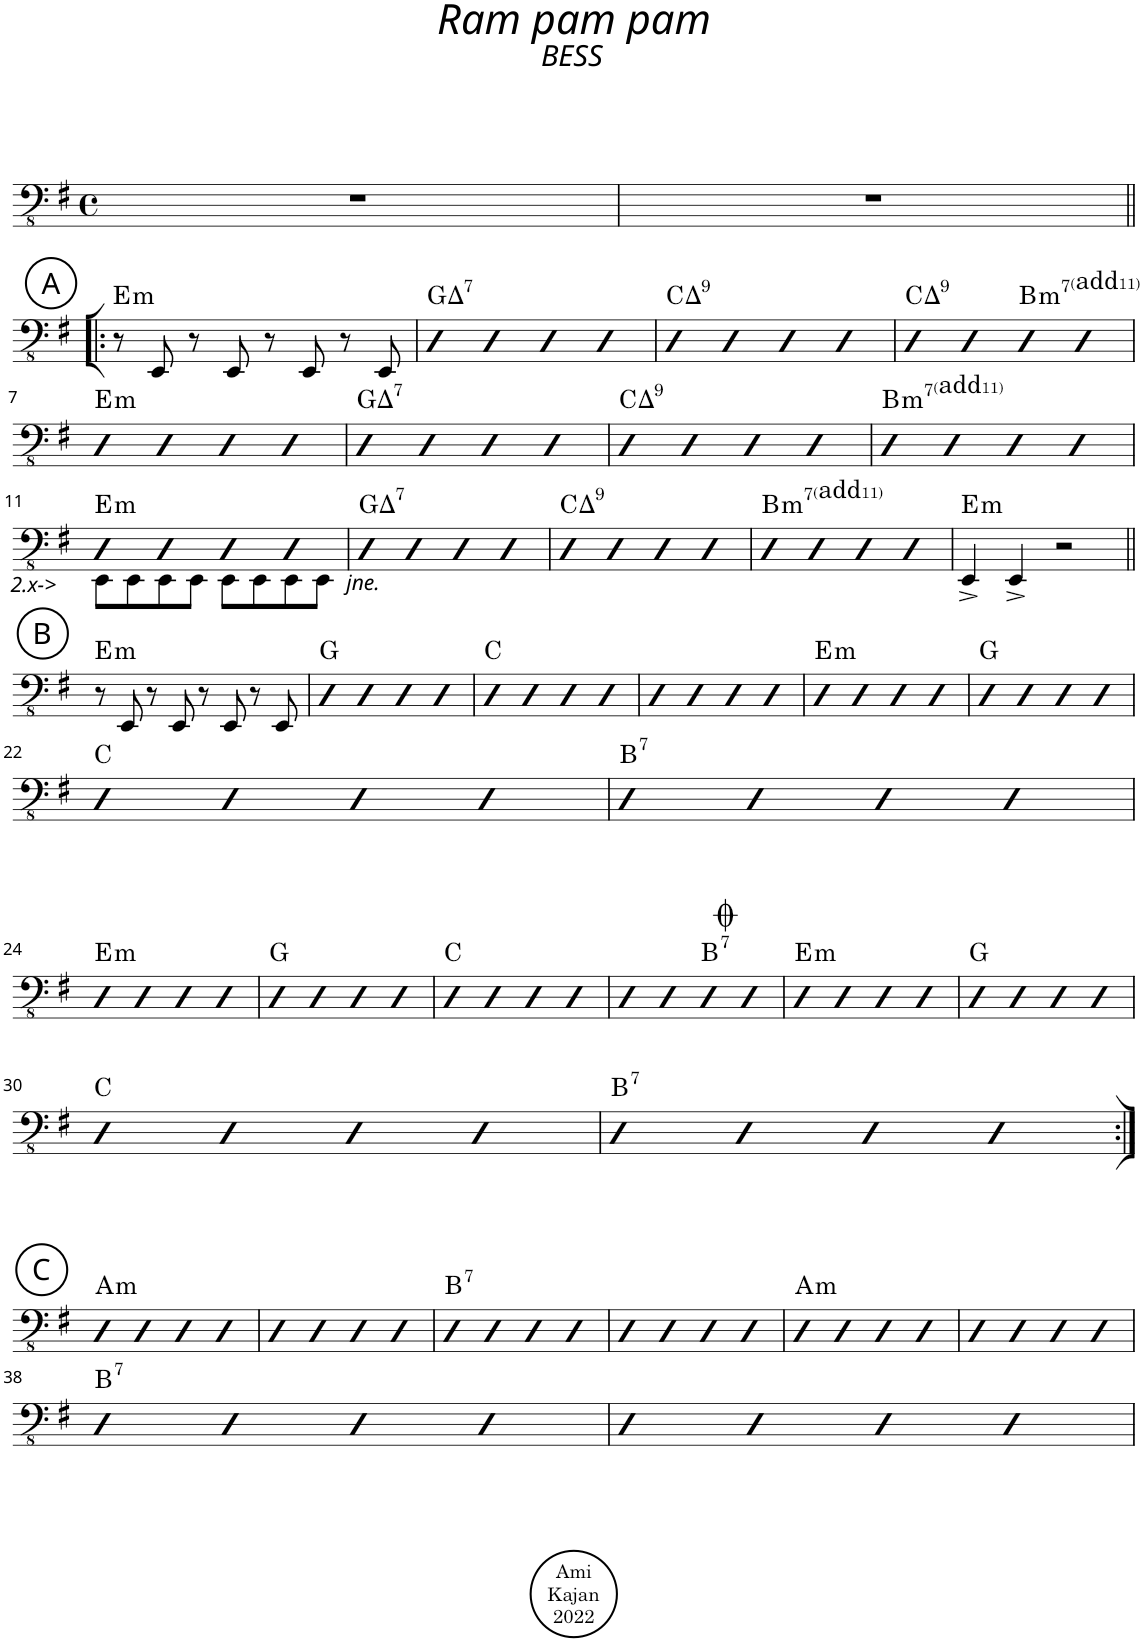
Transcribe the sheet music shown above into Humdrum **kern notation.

**kern	**harte
*part1	*part1
*staff1	*
*I"Acoustic Bass	*
*I'Bass	*
*clefFv4	*
*k[f#]	*
*M4/4	*
*met(c)	*
=1	=1
1r	.
=2	=2
1r	.
!!LO:LB:g=z
!!LO:REH:place=s1:a:cj:enc=circle:fs=14:t=A
=3!|:	=3!|:
!	!LO:H:kt=m
8r	E:min
8EEE/	.
8r	.
8EEE/	.
8r	.
8EEE/	.
8r	.
8EEE/	.
=4	=4
!	!LO:H:kt=7
4BBB	G:maj7
4BBB	.
4BBB	.
4BBB	.
=5	=5
!	!LO:H:kt=9
4BBB	C:maj9
4BBB	.
4BBB	.
4BBB	.
=6	=6
!	!LO:H:kt=9
4BBB	C:maj9
4BBB	.
!	!LO:H:kt=m7
4BBB	B:min7(11)
4BBB	.
!!LO:LB:g=z
=7	=7
!	!LO:H:kt=m
4BBB	E:min
4BBB	.
4BBB	.
4BBB	.
=8	=8
!	!LO:H:kt=7
4BBB	G:maj7
4BBB	.
4BBB	.
4BBB	.
=9	=9
!	!LO:H:kt=9
4BBB	C:maj9
4BBB	.
4BBB	.
4BBB	.
=10	=10
!	!LO:H:kt=m7
4BBB	B:min7(11)
4BBB	.
4BBB	.
4BBB	.
!!LO:LB:g=z
=11	=11
*^	*
!LO:TX:b:i:t=2.x->	!	!LO:H:kt=m
4BBB	8EEE\L	E:min
.	8EEE\	.
4BBB	8EEE\	.
.	8EEE\J	.
4BBB	8EEE\L	.
.	8EEE\	.
4BBB	8EEE\	.
!	!LO:TX:b:i:t=jne.	!
.	8EEE\J	.
=12	=12	=12
!	!	!LO:H:kt=7
*v	*v	*
4BBB	G:maj7
4BBB	.
4BBB	.
4BBB	.
=13	=13
!	!LO:H:kt=9
4BBB	C:maj9
4BBB	.
4BBB	.
4BBB	.
=14	=14
!	!LO:H:kt=m7
4BBB	B:min7(11)
4BBB	.
4BBB	.
4BBB	.
=15	=15
!	!LO:H:kt=m
4EEE^/	E:min
4EEE^/	.
2r	.
!!LO:LB:g=z
!!LO:REH:place=s1:a:cj:enc=circle:fs=14:t=B
=16||	=16||
!	!LO:H:kt=m
8r	E:min
8EEE/	.
8r	.
8EEE/	.
8r	.
8EEE/	.
8r	.
8EEE/	.
=17	=17
4DD	G:maj
4DD	.
4DD	.
4DD	.
=18	=18
4DD	C:maj
4DD	.
4DD	.
4DD	.
=19	=19
4DD	.
4DD	.
4DD	.
4DD	.
=20	=20
!	!LO:H:kt=m
4DD	E:min
4DD	.
4DD	.
4DD	.
=21	=21
4DD	G:maj
4DD	.
4DD	.
4DD	.
!!LO:LB:g=z
=22	=22
4DD	C:maj
4DD	.
4DD	.
4DD	.
=23	=23
!	!LO:H:kt=7
4DDn	B:7
4DD	.
4DD	.
4DD	.
!!LO:LB:g=z
=24	=24
!	!LO:H:kt=m
4DD	E:min
4DD	.
4DD	.
4DD	.
=25	=25
4DD	G:maj
4DD	.
4DD	.
4DD	.
=26	=26
4DD	C:maj
4DD	.
4DD	.
4DD	.
=27	=27
4DD	.
4DD	.
!	!LO:H:kt=7
4DDn	B:7
4DD	.
=28	=28
!	!LO:H:kt=m
4DD	E:min
4DD	.
4DD	.
4DD	.
=29	=29
4DD	G:maj
4DD	.
4DD	.
4DD	.
!!LO:LB:g=z
=30	=30
4DD	C:maj
4DD	.
4DD	.
4DD	.
=31	=31
!	!LO:H:kt=7
4DDn	B:7
4DD	.
4DD	.
4DD	.
!!LO:LB:g=z
!!LO:REH:place=s1:a:cj:enc=circle:fs=14:t=C
=32:|!	=32:|!
!	!LO:H:kt=m
4DD	A:min
4DD	.
4DD	.
4DD	.
=33	=33
4DD	.
4DD	.
4DD	.
4DD	.
=34	=34
!	!LO:H:kt=7
4DDn	B:7
4DD	.
4DD	.
4DD	.
=35	=35
4DD	.
4DD	.
4DD	.
4DD	.
=36	=36
!	!LO:H:kt=m
4DD	A:min
4DD	.
4DD	.
4DD	.
=37	=37
4DD	.
4DD	.
4DD	.
4DD	.
!!LO:LB:g=z
=38	=38
!	!LO:H:kt=7
4DDn	B:7
4DD	.
4DD	.
4DD	.
=39	=39
4DD	.
4DD	.
4DD	.
4DD	.
=	=
*-	*-
